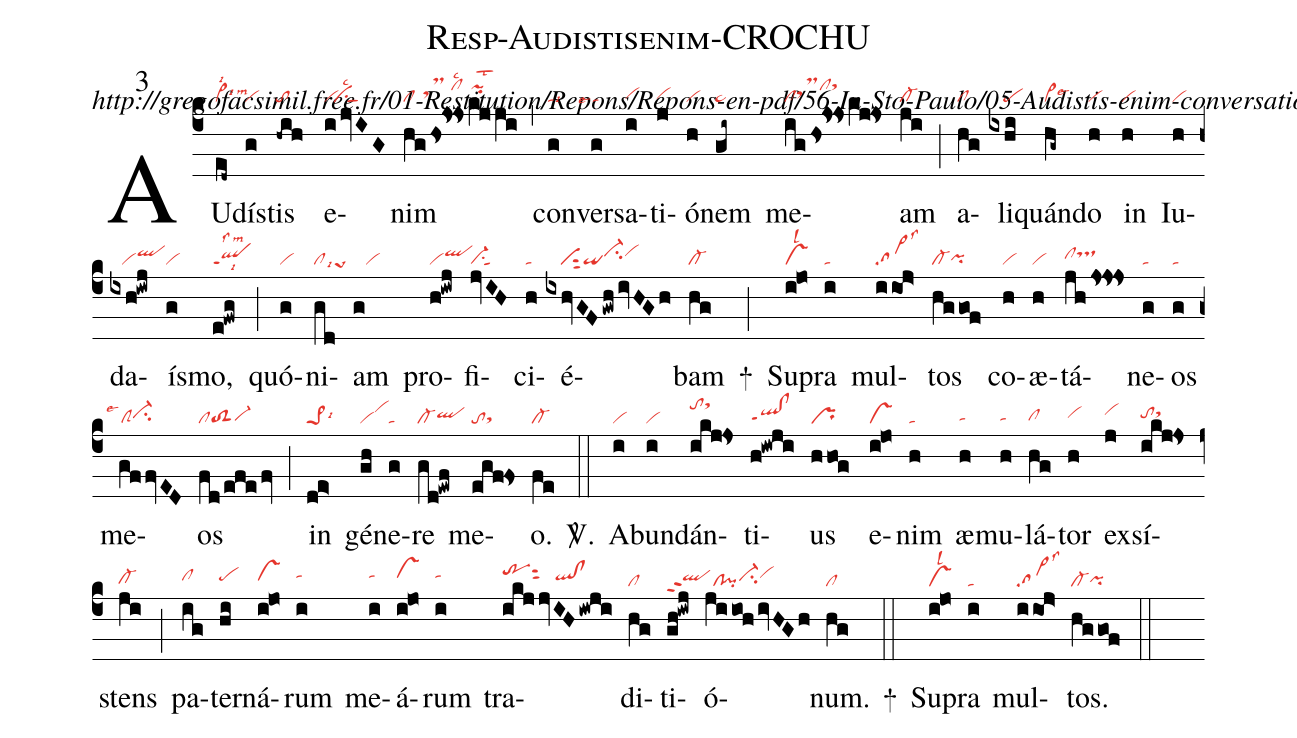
name: Resp-Audistisenim-CROCHU;
commentary: http://gregofacsimil.free.fr/01-Restitution/Repons/Repons-en-pdf/56-In-Sto-Paulo/05-Audistis-enim-conversationem.pdf;
mode: 3;
nabc-lines: 1;
%%
(c4)
AU(ed~|vi>lsi2lsi6lsm6)dís(g|vi)tis(-hih|to)
e(i/jvIG|vi`visu1sut1lsc2)nim(hghs!js!jskjji|cl//tsMhh/clhjlsc2//pihjlst2) (,)
con(g|talsi3)ver(g|```talse4)sa(i|vihg)ti(j|vihg)ó(h|vi)nem(gi~|ta>) me(ighs!js!jskj!js|cltsMhhclhjsthk)am(ji|cl-) (;)
a(hg|cl)li(ixhi|////pe)quán(hg~|vi>lse6)do(h|vi) in(h|vi) Iu(h|vi)da(ixh!iwj|///viqlhi)ís(g|vi)mo,(e!fwg|qlppt1lss2lsm2lsi8) (;)
quó(g|vi)ni(gd|cllsi9lsv9)am(g|///vi) pro(h!iwj|viqlhi)fi(jvIH|vi-su1sut1)ci(h|ta)é(ixhvGFgwh/ivHGh|////visut2qici-hivihi)bam(hg|cl-) +(;)
Su(i!jo|vslsl2)pra(i|ta) mul(iiOj>|sa>lss3)tos(hggof|cl-pihg) co(h|vi)æ(h|vi)tá(jhjs!js!js|clhhtshi)ne(g|ta)os(g|ta) me(gffvED|```clSlse1ci-hh)os(fd/efe/fv|cltoS2vi-hg) (;)
in(de>|pe>1lsi6) gé(gh|vivihj)ne(g|ta)re(gd!ewf|cl-qlhh) me(egf!fs|tosthg)o.(fe|cl-) <sp>V/</sp>.(::)
A(i|vi)bun(i|vi)dán(ikj!js|tohksthl)ti(h!iwji|qlhg!clhgppt1)us(hhog|pr) e(i!jo|vs)nim(h|ta) æ(h|tahg)mu(h|tahg)lá(hg|clhg)tor(h|vihh) ex(j|vihi)sí(ikj!js|tohhsthi)stens(ji|cl-hg) (;)
pa(ig|clhh)ter(hi|pehh)ná(i!jo|vshh)rum(i|tahi) me(i|tahi)á(i!jo|vshi)rum(i|tahi) tra(ikjjvIHiwji|trhjsut2///qlhh!clhh)di(hg|cl)ti(gh!iwj|qlhhppt2)ó(jiioh/ivHGh|//cl!pici-hhvihi)num.(hg|cl) +(::)
Su(i!jo|vslsl2)pra(i|ta) mul(iiOj>|sa>lss3)tos.(hggof|cl-pihg) (::)
